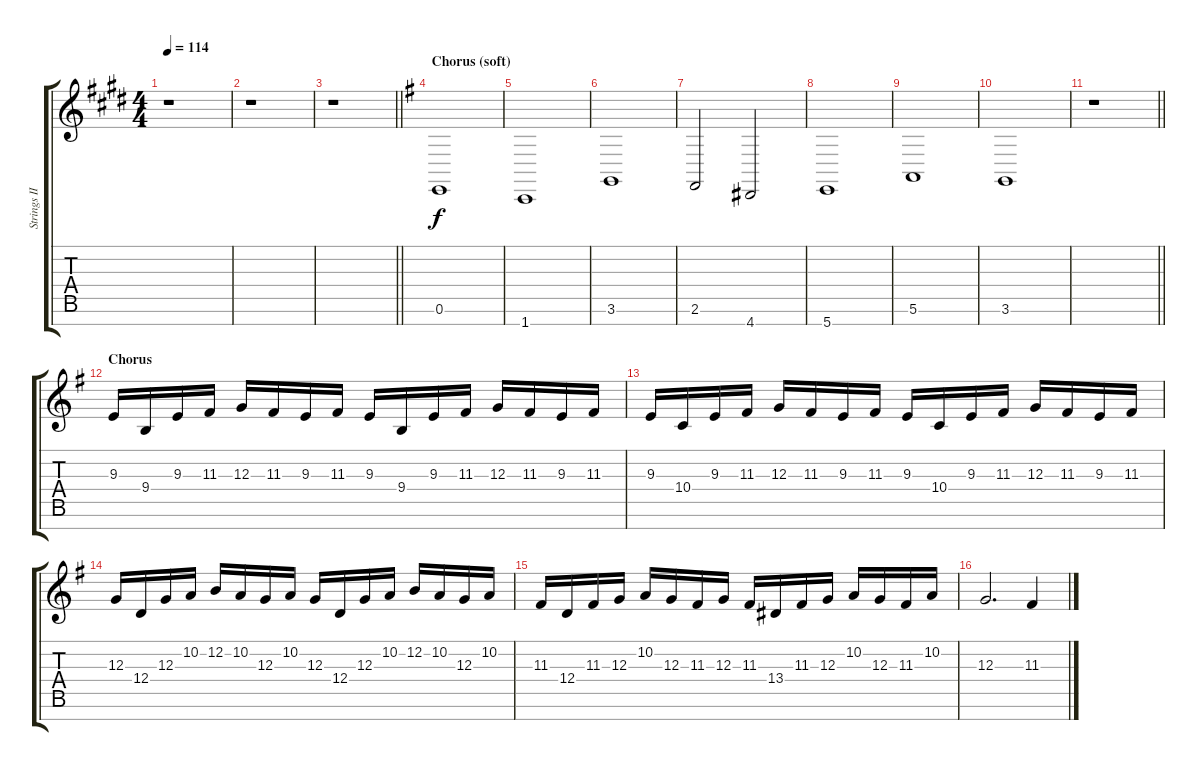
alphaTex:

\track ("Strings II" "Strings II") {instrument stringensemble1}
\staff {score tabs}
\tuning (E4 B3 G3 D3 A2 E2 B1) {hide}
\ts (4 4)
\tempo 114
\clef g2
\ks e
r.1{dy f} |
r.1 |
\barLineRight lightlight
r.1 |
\section ("" "Chorus (soft)")
\ks eminor
0.6.1{balance 8} |
1.7.1 |
3.6.1 |
2.6.2 4.7.2 |
5.7.1 |
5.6.1 |
3.6.1 |
\barLineRight lightlight
r.1 |
\section ("" "Chorus")
9.3.16{balance 10} 9.4.16 9.3.16 11.3.16 12.3.16 11.3.16 9.3.16 11.3.16 9.3.16 9.4.16 9.3.16 11.3.16 12.3.16 11.3.16 9.3.16 11.3.16 |
9.3.16 10.4.16 9.3.16 11.3.16 12.3.16 11.3.16 9.3.16 11.3.16 9.3.16 10.4.16 9.3.16 11.3.16 12.3.16 11.3.16 9.3.16 11.3.16 |
12.3.16 12.4.16 12.3.16 10.2.16 12.2.16 10.2.16 12.3.16 10.2.16 12.3.16 12.4.16 12.3.16 10.2.16 12.2.16 10.2.16 12.3.16 10.2.16 |
11.3.16 12.4.16 11.3.16 12.3.16 10.2.16 12.3.16 11.3.16 12.3.16 11.3.16 13.4.16 11.3.16 12.3.16 10.2.16 12.3.16 11.3.16 10.2.16 |
12.3.2{d} 11.3.4
